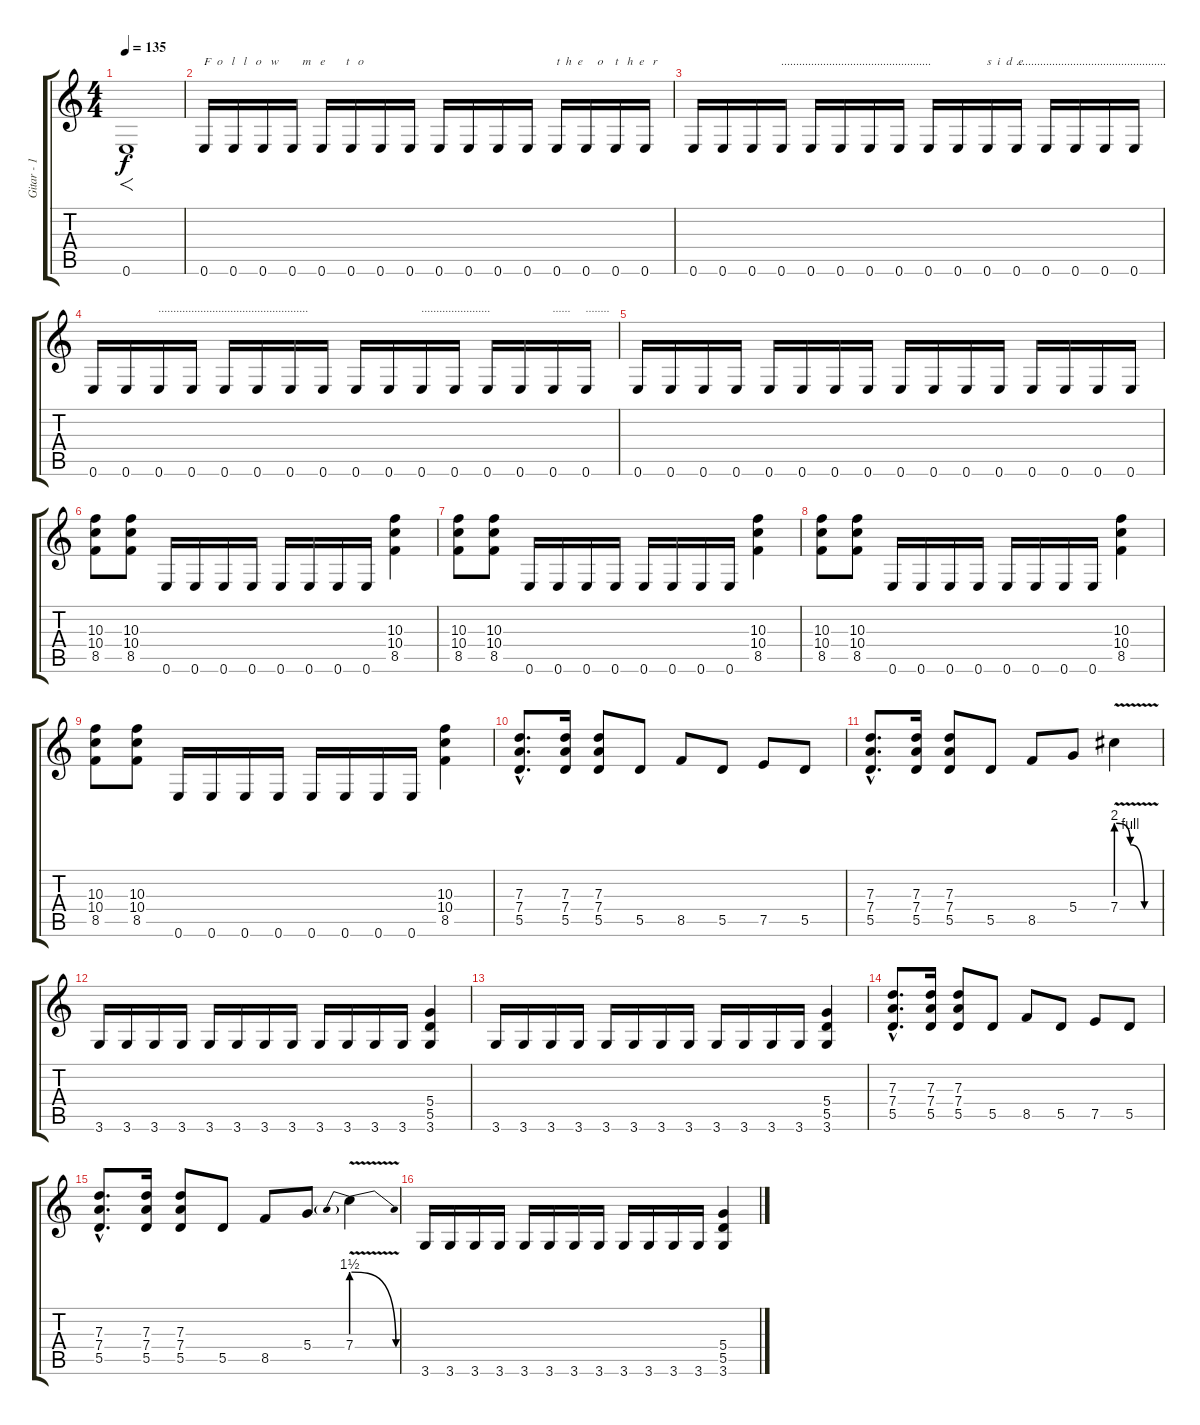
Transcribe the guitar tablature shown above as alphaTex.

\track ("Gitar - 1" "Gitar - 1") {instrument overdrivenguitar}
\staff {score tabs}
\tuning (E4 B3 G3 D3 A2 E2) {hide}
\ts (4 4)
\tempo 135
\clef g2
\ks c
0.6.1{f dy f instrument overdrivenguitar} |
0.6.16{txt "F  o   l   l   o   w        m   e       t   o    "} 0.6.16 0.6.16 0.6.16 0.6.16 0.6.16 0.6.16 0.6.16 0.6.16 0.6.16 0.6.16 0.6.16 0.6.16{txt "t  h  e     o    t   h  e   r"} 0.6.16 0.6.16 0.6.16 |
0.6.16 0.6.16 0.6.16 0.6.16{txt ".................................................."} 0.6.16 0.6.16 0.6.16 0.6.16 0.6.16 0.6.16 0.6.16{txt "s  i  d  e"} 0.6.16{txt ".................................................."} 0.6.16 0.6.16 0.6.16 0.6.16 |
0.6.16 0.6.16 0.6.16{txt ".................................................."} 0.6.16 0.6.16 0.6.16 0.6.16 0.6.16 0.6.16 0.6.16 0.6.16{txt "......................."} 0.6.16 0.6.16 0.6.16 0.6.16{txt "......"} 0.6.16{txt "........"} |
0.6.16 0.6.16 0.6.16 0.6.16 0.6.16 0.6.16 0.6.16 0.6.16 0.6.16 0.6.16 0.6.16 0.6.16 0.6.16 0.6.16 0.6.16 0.6.16 |
(10.3 10.4 8.5).8 (10.3 10.4 8.5).8 0.6.16 0.6.16 0.6.16 0.6.16 0.6.16 0.6.16 0.6.16 0.6.16 (10.3 10.4 8.5).4 |
(10.3 10.4 8.5).8 (10.3 10.4 8.5).8 0.6.16 0.6.16 0.6.16 0.6.16 0.6.16 0.6.16 0.6.16 0.6.16 (10.3 10.4 8.5).4 |
(10.3 10.4 8.5).8 (10.3 10.4 8.5).8 0.6.16 0.6.16 0.6.16 0.6.16 0.6.16 0.6.16 0.6.16 0.6.16 (10.3 10.4 8.5).4 |
(10.3 10.4 8.5).8 (10.3 10.4 8.5).8 0.6.16 0.6.16 0.6.16 0.6.16 0.6.16 0.6.16 0.6.16 0.6.16 (10.3 10.4 8.5).4 |
(7.3{hac} 7.4{hac} 5.5{hac}).8{d} (7.3 7.4 5.5).16 (7.3 7.4 5.5).8 5.5.8 8.5.8 5.5.8 7.5.8 5.5.8 |
(7.3{hac} 7.4{hac} 5.5{hac}).8{d} (7.3 7.4 5.5).16 (7.3 7.4 5.5).8 5.5.8 8.5.8 5.4.8 7.4{be (custom 0 8 20 4 40 0 60 0) v}.4 |
3.6.16 3.6.16 3.6.16 3.6.16 3.6.16 3.6.16 3.6.16 3.6.16 3.6.16 3.6.16 3.6.16 3.6.16 (5.4 5.5 3.6).4 |
3.6.16 3.6.16 3.6.16 3.6.16 3.6.16 3.6.16 3.6.16 3.6.16 3.6.16 3.6.16 3.6.16 3.6.16 (5.4 5.5 3.6).4 |
(7.3{hac} 7.4{hac} 5.5{hac}).8{d} (7.3 7.4 5.5).16 (7.3 7.4 5.5).8 5.5.8{balance 0} 8.5.8 5.5.8 7.5.8 5.5.8 |
(7.3{hac} 7.4{hac} 5.5{hac}).8{d} (7.3 7.4 5.5).16 (7.3 7.4 5.5).8 5.5.8{balance 0} 8.5.8 5.4.8 7.4{be (prebendrelease 0 6 60 0) v}.4 |
3.6.16 3.6.16 3.6.16 3.6.16 3.6.16 3.6.16 3.6.16 3.6.16 3.6.16 3.6.16 3.6.16 3.6.16 (5.4 5.5 3.6).4
